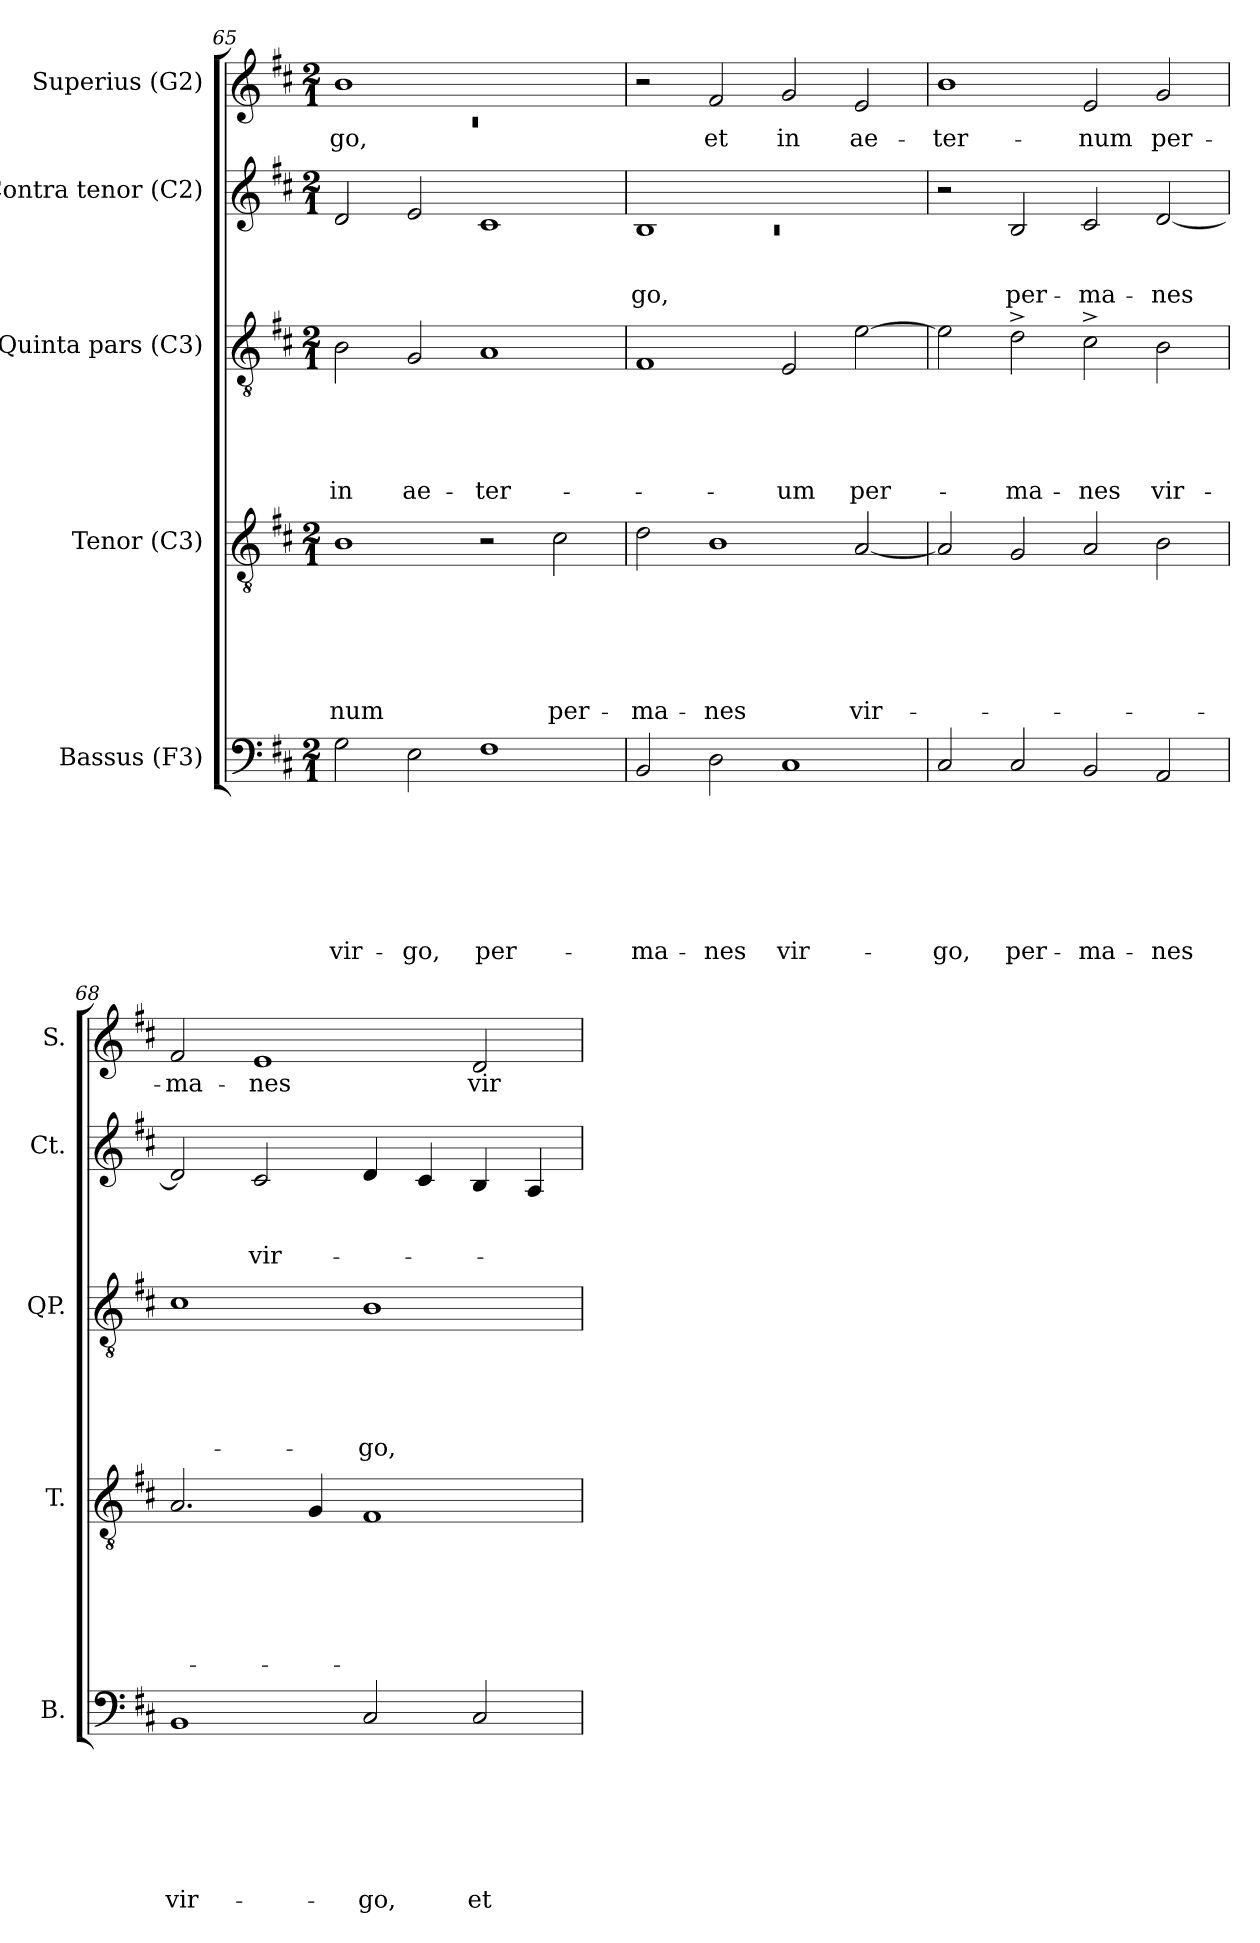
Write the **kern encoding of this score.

**kern	**text	**text	**text	**text	**text	**text	**text	**kern	**text	**text	**text	**text	**text	**text	**kern	**text	**text	**text	**text	**text	**kern	**text	**text	**text	**kern	**text
*part5	*part5	*part5	*part5	*part5	*part5	*part5	*part5	*part4	*part4	*part4	*part4	*part4	*part4	*part4	*part3	*part3	*part3	*part3	*part3	*part3	*part2	*part2	*part2	*part2	*part1	*part1
*staff5	*staff5	*staff5	*staff5	*staff5	*staff5	*staff5	*staff5	*staff4	*staff4	*staff4	*staff4	*staff4	*staff4	*staff4	*staff3	*staff3	*staff3	*staff3	*staff3	*staff3	*staff2	*staff2	*staff2	*staff2	*staff1	*staff1
*I"Bassus (F3)	*	*	*	*	*	*	*	*I"Tenor (C3)	*	*	*	*	*	*	*I"Quinta pars (C3)	*	*	*	*	*	*I"Contra tenor (C2)	*	*	*	*I"Superius (G2)	*
*I'B.	*	*	*	*	*	*	*	*I'T.	*	*	*	*	*	*	*I'QP.	*	*	*	*	*	*I'Ct.	*	*	*	*I'S.	*
!!LO:LB:g=z
*clefF4	*	*	*	*	*	*	*	*clefGv2	*	*	*	*	*	*	*clefGv2	*	*	*	*	*	*clefG2	*	*	*	*clefG2	*
*k[f#c#]	*	*	*	*	*	*	*	*k[f#c#]	*	*	*	*	*	*	*k[f#c#]	*	*	*	*	*	*k[f#c#]	*	*	*	*k[f#c#]	*
*D:	*	*	*	*	*	*	*	*D:	*	*	*	*	*	*	*D:	*	*	*	*	*	*D:	*	*	*	*D:	*
*M2/1	*	*	*	*	*	*	*	*M2/1	*	*	*	*	*	*	*M2/1	*	*	*	*	*	*M2/1	*	*	*	*M2/1	*
=65	=65	=65	=65	=65	=65	=65	=65	=65	=65	=65	=65	=65	=65	=65	=65	=65	=65	=65	=65	=65	=65	=65	=65	=65	=65	=65
*	*	*	*	*	*	*	*	*	*	*	*	*	*	*	*	*	*	*	*	*	*	*	*	*	*^	*
!	!	!	!	!	!	!	!LO:LY:b	!	!	!	!	!	!	!LO:LY:b	!	!	!	!	!	!LO:LY:b	!	!	!	!	!	!LO:N:vis=1	!LO:LY:b
2G\	.	.	.	.	.	.	vir-	1B	.	.	.	.	.	-num	2B\	.	.	.	.	in	2d/	.	.	.	1b	0rc	-go,
!	!	!	!	!	!	!	!LO:LY:b	!	!	!	!	!	!	!	!	!	!	!	!	!LO:LY:b	!	!	!	!	!	!	!
2E\	.	.	.	.	.	.	-go,	.	.	.	.	.	.	.	2G/	.	.	.	.	ae-	2e/	.	.	.	.	.	.
!	!	!	!	!	!	!	!LO:LY:b	!	!	!	!	!	!	!	!	!	!	!	!	!LO:LY:b	!	!	!	!	!	!	!
1F#	.	.	.	.	.	.	per-	2r	.	.	.	.	.	.	1A	.	.	.	.	-ter-	1c#	.	.	.	1ryy	.	.
!	!	!	!	!	!	!	!	!	!	!	!	!	!	!LO:LY:b	!	!	!	!	!	!	!	!	!	!	!	!	!
.	.	.	.	.	.	.	.	2c#\	.	.	.	.	.	per-	.	.	.	.	.	.	.	.	.	.	.	.	.
*	*	*	*	*	*	*	*	*	*	*	*	*	*	*	*	*	*	*	*	*	*	*	*	*	*v	*v	*
=66	=66	=66	=66	=66	=66	=66	=66	=66	=66	=66	=66	=66	=66	=66	=66	=66	=66	=66	=66	=66	=66	=66	=66	=66	=66	=66
*	*	*	*	*	*	*	*	*	*	*	*	*	*	*	*	*	*	*	*	*	*^	*	*	*	*	*
!	!	!	!	!	!	!	!LO:LY:b	!	!	!	!	!	!	!LO:LY:b	!	!	!	!	!	!	!	!LO:N:vis=1	!	!	!LO:LY:b	!	!
2BB/	.	.	.	.	.	.	-ma-	2d\	.	.	.	.	.	-ma-	1F#	.	.	.	.	.	1B	0rc	.	.	-go,	2r	.
!	!	!	!	!	!	!	!LO:LY:b	!	!	!	!	!	!	!LO:LY:b	!	!	!	!	!	!	!	!	!	!	!	!	!LO:LY:b
2D\	.	.	.	.	.	.	-nes	1B	.	.	.	.	.	-nes	.	.	.	.	.	.	.	.	.	.	.	2f#/	et
!	!	!	!	!	!	!	!LO:LY:b	!	!	!	!	!	!	!	!	!	!	!	!	!LO:LY:b	!	!	!	!	!	!	!LO:LY:b
1C#	.	.	.	.	.	.	vir-	.	.	.	.	.	.	.	2E/	.	.	.	.	-um	1ryy	.	.	.	.	2g/	in
!	!	!	!	!	!	!	!	!	!	!	!	!	!	!LO:LY:b	!	!	!	!	!	!LO:LY:b	!	!	!	!	!	!	!LO:LY:b
.	.	.	.	.	.	.	.	[<2A/	.	.	.	.	.	vir-	[>2e\	.	.	.	.	per-	.	.	.	.	.	2e/	ae-
*	*	*	*	*	*	*	*	*	*	*	*	*	*	*	*	*	*	*	*	*	*v	*v	*	*	*	*	*
=67	=67	=67	=67	=67	=67	=67	=67	=67	=67	=67	=67	=67	=67	=67	=67	=67	=67	=67	=67	=67	=67	=67	=67	=67	=67	=67
!	!	!	!	!	!	!	!LO:LY:b	!	!	!	!	!	!	!	!	!	!	!	!	!	!	!	!	!	!	!LO:LY:b
2C#/	.	.	.	.	.	.	-go,	2A/]	.	.	.	.	.	.	2e\]	.	.	.	.	.	2r	.	.	.	1b	-ter-
!	!	!	!	!	!	!	!LO:LY:b	!	!	!	!	!	!	!	!	!	!	!	!	!LO:LY:b	!	!	!	!LO:LY:b	!	!
2C#/	.	.	.	.	.	.	per-	2G/	.	.	.	.	.	.	2d^>\	.	.	.	.	-ma-	2B/	.	.	per-	.	.
!	!	!	!	!	!	!	!LO:LY:b	!	!	!	!	!	!	!	!	!	!	!	!	!LO:LY:b	!	!	!	!LO:LY:b	!	!LO:LY:b
2BB/	.	.	.	.	.	.	-ma-	2A/	.	.	.	.	.	.	2c#^>\	.	.	.	.	-nes	2c#/	.	.	-ma-	2e/	-num
!	!	!	!	!	!	!	!LO:LY:b	!	!	!	!	!	!	!	!	!	!	!	!	!LO:LY:b	!	!	!	!LO:LY:b	!	!LO:LY:b
2AA/	.	.	.	.	.	.	-nes	2B\	.	.	.	.	.	.	2B\	.	.	.	.	vir-	[<2d/	.	.	-nes	2g/	per-
=68	=68	=68	=68	=68	=68	=68	=68	=68	=68	=68	=68	=68	=68	=68	=68	=68	=68	=68	=68	=68	=68	=68	=68	=68	=68	=68
!	!	!	!	!	!	!	!LO:LY:b	!	!	!	!	!	!	!	!	!	!	!	!	!	!	!	!	!	!	!LO:LY:b
1BB	.	.	.	.	.	.	vir-	2.A/	.	.	.	.	.	.	1c#	.	.	.	.	.	2d/]	.	.	.	2f#/	-ma-
!	!	!	!	!	!	!	!	!	!	!	!	!	!	!	!	!	!	!	!	!	!	!	!	!LO:LY:b	!	!LO:LY:b
.	.	.	.	.	.	.	.	.	.	.	.	.	.	.	.	.	.	.	.	.	2c#/	.	.	vir-	1e	-nes
.	.	.	.	.	.	.	.	4G/	.	.	.	.	.	.	.	.	.	.	.	.	.	.	.	.	.	.
!	!	!	!	!	!	!	!LO:LY:b	!	!	!	!	!	!	!	!	!	!	!	!	!LO:LY:b	!	!	!	!	!	!
2C#/	.	.	.	.	.	.	-go,	1F#	.	.	.	.	.	.	1B	.	.	.	.	-go,	4d/	.	.	.	.	.
.	.	.	.	.	.	.	.	.	.	.	.	.	.	.	.	.	.	.	.	.	4c#/	.	.	.	.	.
!	!	!	!	!	!	!	!LO:LY:b	!	!	!	!	!	!	!	!	!	!	!	!	!	!	!	!	!	!	!LO:LY:b
2C#/	.	.	.	.	.	.	et	.	.	.	.	.	.	.	.	.	.	.	.	.	4B/	.	.	.	2d/	vir-
.	.	.	.	.	.	.	.	.	.	.	.	.	.	.	.	.	.	.	.	.	4A/	.	.	.	.	.
=	=	=	=	=	=	=	=	=	=	=	=	=	=	=	=	=	=	=	=	=	=	=	=	=	=	=
*-	*-	*-	*-	*-	*-	*-	*-	*-	*-	*-	*-	*-	*-	*-	*-	*-	*-	*-	*-	*-	*-	*-	*-	*-	*-	*-
